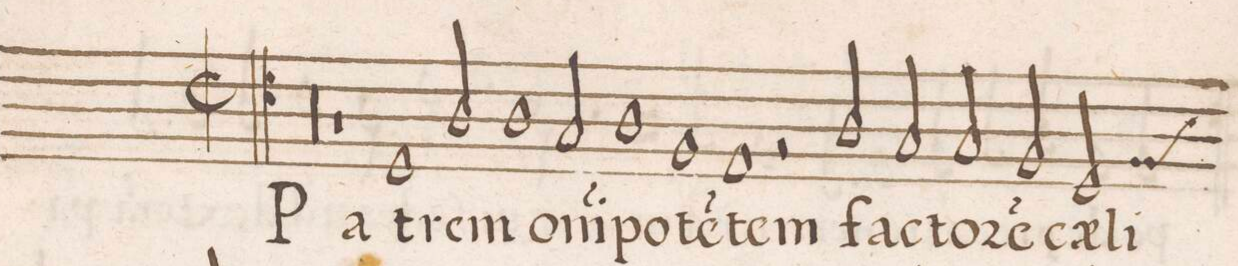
**kern	**text
*I"TENOR	*
*clefC4	*
*k[]	*
*met(C|)	*
*M2/1	*
00r	.
=2-	=2-
=3-	=3-
1r	.
1D/	Pa-
=4-	=4-
2A/	-trem
1A\	o(m)-
2G/	-ni-
=5-	=5-
1A\	-po-
1F/	-te(n)-
=6-	=6-
1E/	-tem
2r	.
2A/	fac-
=7-	=7-
2G/	-to-
2G/	-re(m)
2F/	cae-
*custos:F	*
2D/	-li
=8-	=8-
*-	*-
